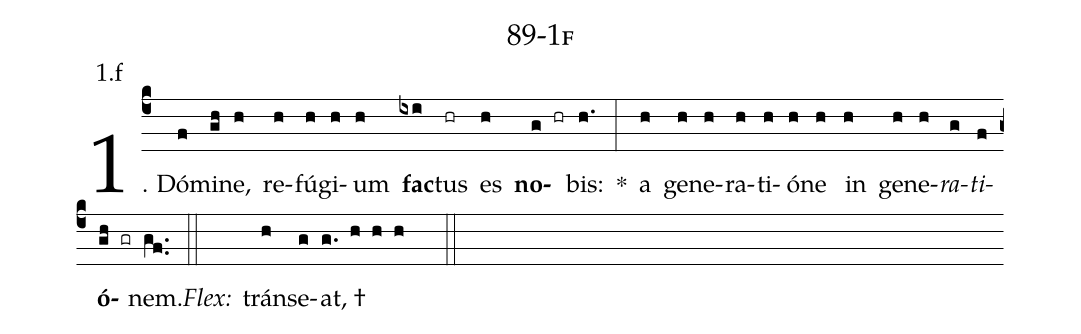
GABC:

name: 89-1f;
annotation: 1.f;
%%
(c4)1. Dó(f)mi(gh)ne,(h) re(h)fú(h)gi(h)um(h) <b>fac</b>(ixi)tus(hr) es(h) <b>no</b>(g hr)bis:(h.) *(:) a(h) ge(h)ne(h)ra(h)ti(h)ó(h)ne(h) in(h) ge(h)ne(h)<i>ra</i>(g)<i>ti</i>(f)<b>ó</b>(gh gr)nem.(gf..) (::)
<i>Flex:</i>()  tráns(h)e(g)at, †(g. h h h  ::)
